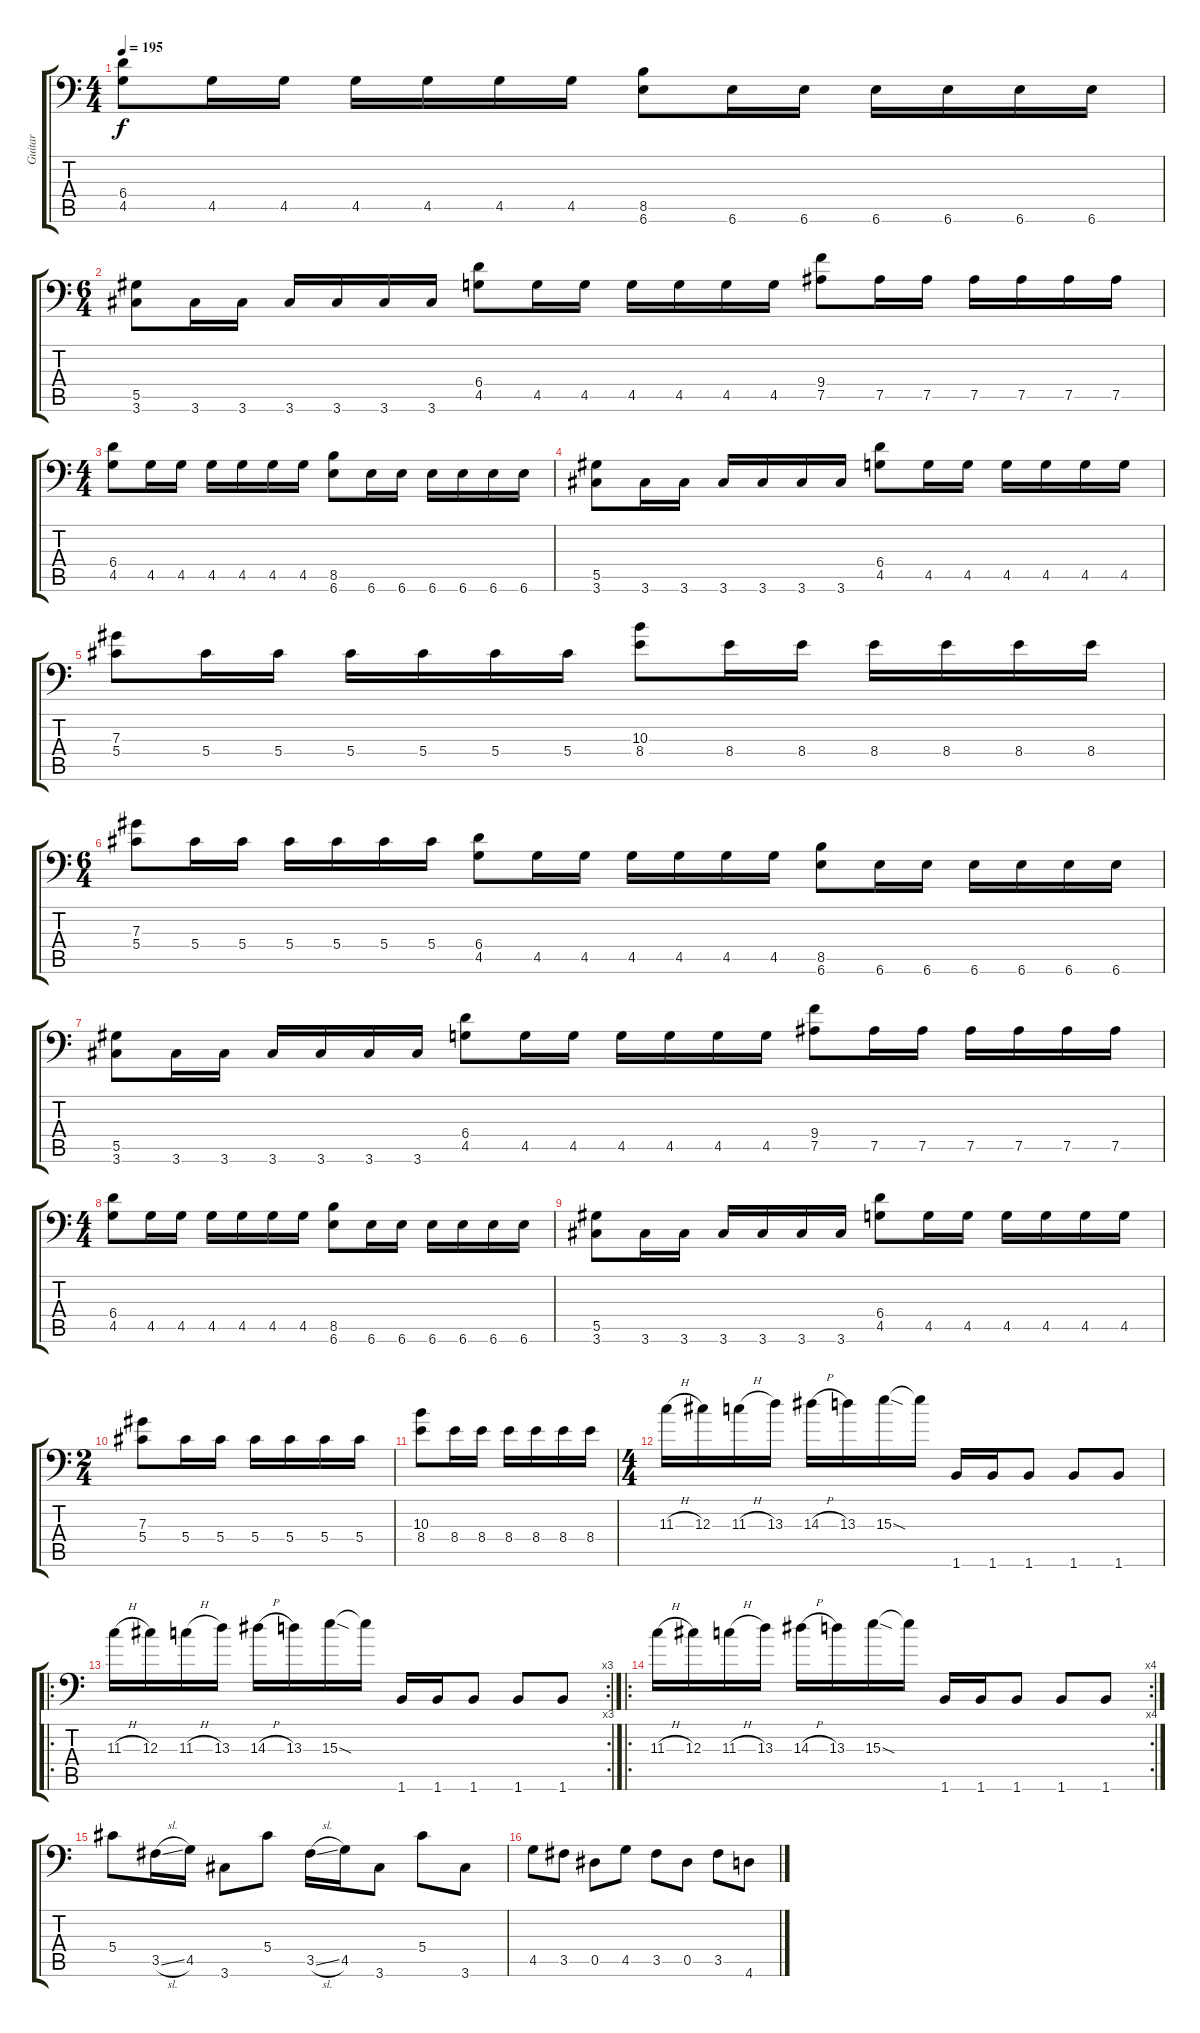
\track ("Guitar" "Guitar") {instrument distortionguitar}
\staff {score tabs}
\tuning (Bb3 Gb3 Db3 Ab2 Eb2 Bb1) {hide}
\ts (4 4)
\tempo 195
\clef f4
\ks c
(6.4 4.5).8{dy f} 4.5.16 4.5.16 4.5.16 4.5.16 4.5.16 4.5.16 (8.5 6.6).8 6.6.16 6.6.16 6.6.16 6.6.16 6.6.16 6.6.16 |
\ts (6 4)
(5.5 3.6).8 3.6.16 3.6.16 3.6.16 3.6.16 3.6.16 3.6.16 (6.4 4.5).8 4.5.16 4.5.16 4.5.16 4.5.16 4.5.16 4.5.16 (9.4 7.5).8 7.5.16 7.5.16 7.5.16 7.5.16 7.5.16 7.5.16 |
\ts (4 4)
(6.4 4.5).8 4.5.16 4.5.16 4.5.16 4.5.16 4.5.16 4.5.16 (8.5 6.6).8 6.6.16 6.6.16 6.6.16 6.6.16 6.6.16 6.6.16 |
(5.5 3.6).8 3.6.16 3.6.16 3.6.16 3.6.16 3.6.16 3.6.16 (6.4 4.5).8 4.5.16 4.5.16 4.5.16 4.5.16 4.5.16 4.5.16 |
(7.3 5.4).8 5.4.16 5.4.16 5.4.16 5.4.16 5.4.16 5.4.16 (10.3 8.4).8 8.4.16 8.4.16 8.4.16 8.4.16 8.4.16 8.4.16 |
\ts (6 4)
(7.3 5.4).8 5.4.16 5.4.16 5.4.16 5.4.16 5.4.16 5.4.16 (6.4 4.5).8 4.5.16 4.5.16 4.5.16 4.5.16 4.5.16 4.5.16 (8.5 6.6).8 6.6.16 6.6.16 6.6.16 6.6.16 6.6.16 6.6.16 |
(5.5 3.6).8 3.6.16 3.6.16 3.6.16 3.6.16 3.6.16 3.6.16 (6.4 4.5).8 4.5.16 4.5.16 4.5.16 4.5.16 4.5.16 4.5.16 (9.4 7.5).8 7.5.16 7.5.16 7.5.16 7.5.16 7.5.16 7.5.16 |
\ts (4 4)
(6.4 4.5).8 4.5.16 4.5.16 4.5.16 4.5.16 4.5.16 4.5.16 (8.5 6.6).8 6.6.16 6.6.16 6.6.16 6.6.16 6.6.16 6.6.16 |
(5.5 3.6).8 3.6.16 3.6.16 3.6.16 3.6.16 3.6.16 3.6.16 (6.4 4.5).8 4.5.16 4.5.16 4.5.16 4.5.16 4.5.16 4.5.16 |
\ts (2 4)
(7.3 5.4).8 5.4.16 5.4.16 5.4.16 5.4.16 5.4.16 5.4.16 |
(10.3 8.4).8 8.4.16 8.4.16 8.4.16 8.4.16 8.4.16 8.4.16 |
\ts (4 4)
11.3{h}.16 12.3.16 11.3{h}.16 13.3.16 14.3{h}.16 13.3.16 15.3{sod}.16 15.3{t}.16 1.6.16 1.6.16 1.6.8 1.6.8 1.6.8 |
\ro
\rc 3
11.3{h}.16 12.3.16 11.3{h}.16 13.3.16 14.3{h}.16 13.3.16 15.3{sod}.16 15.3{t}.16 1.6.16 1.6.16 1.6.8 1.6.8 1.6.8 |
\ro
\rc 4
11.3{h}.16 12.3.16 11.3{h}.16 13.3.16 14.3{h}.16 13.3.16 15.3{sod}.16 15.3{t}.16 1.6.16 1.6.16 1.6.8 1.6.8 1.6.8 |
5.4.8 3.5{sl}.16 4.5.16 3.6.8 5.4.8 3.5{sl}.16 4.5.16 3.6.8 5.4.8 3.6.8 |
4.5.8 3.5.8 0.5.8 4.5.8 3.5.8 0.5.8 3.5.8 4.6.8
